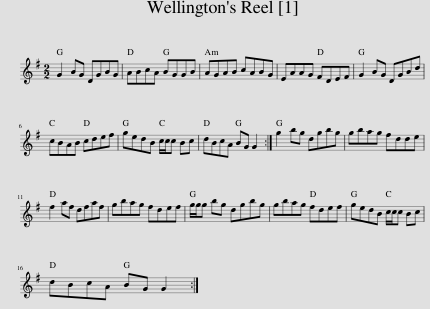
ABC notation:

X:1
L:1/8
M:2/2
I:linebreak $
K:G
V:1 treble
V:1
 G2 BG DGBG | ABcA BGGB | AGAB cABG | EAAG FDEF | G2 BG DGBd |$ %5
 cBAB cdef | gedB c/c/c Bc | dBcA BG G2 :| g2 bg dgbg | gbag fdde |$ %10
 f2 af dfaf | gbag fdef | g/g/g bg dgbg | gbag fdef | gedB c/c/c Bc |$ %15
 dBcA BG G2 :| %16
